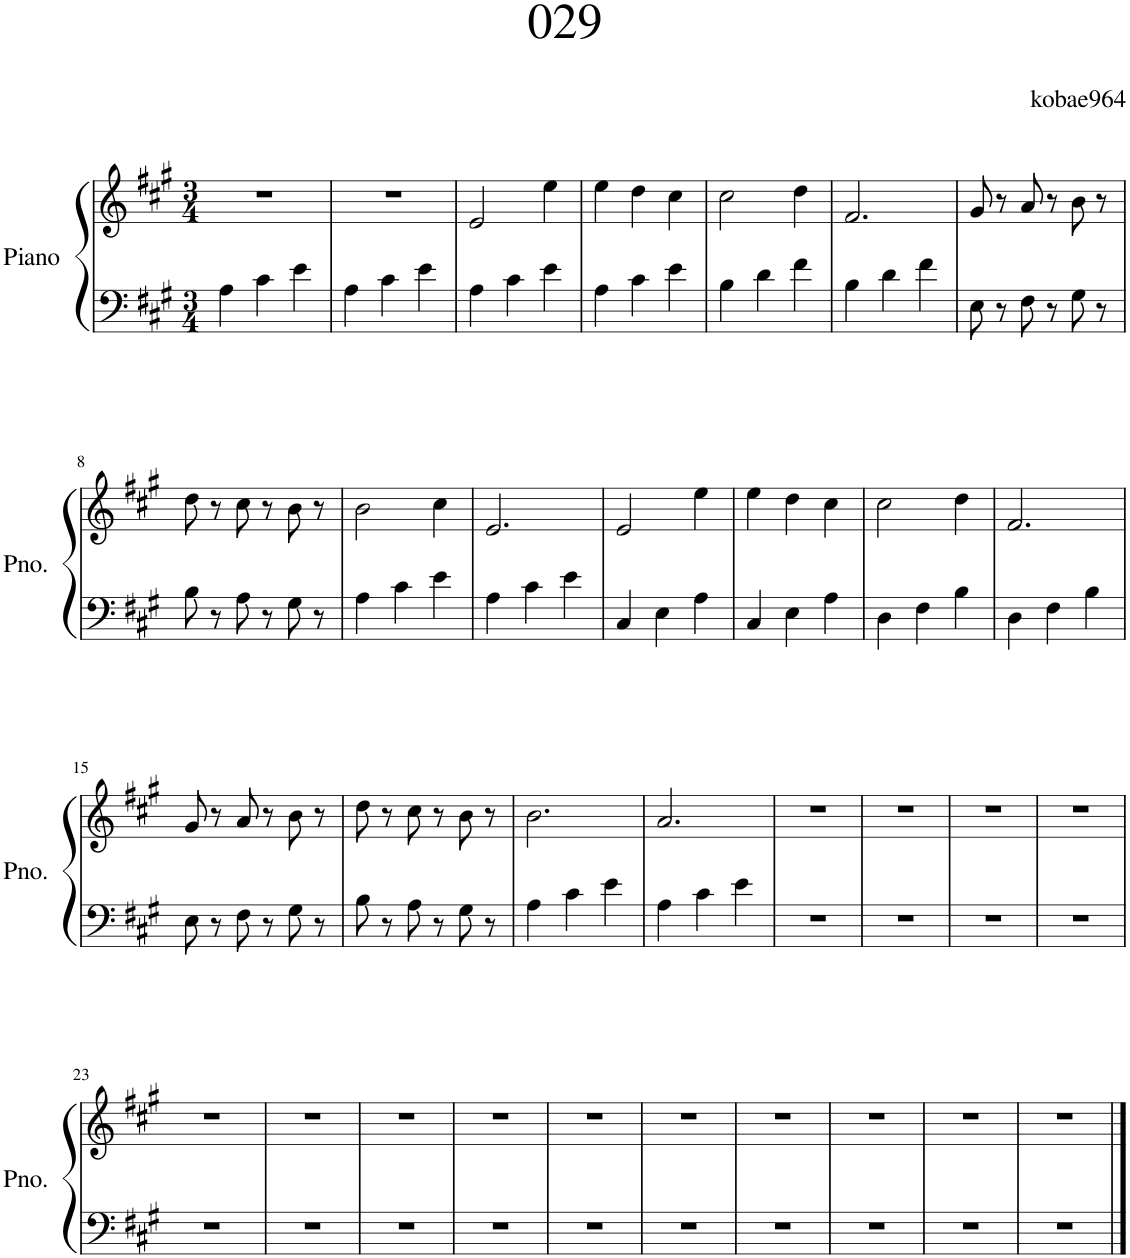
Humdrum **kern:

**kern	**kern
*part1	*part1
*staff2	*staff1
*I"Piano	*
*I'Pno.	*
*clefF4	*clefG2
*k[f#c#g#]	*k[f#c#g#]
*M3/4	*M3/4
=1	=1
4A\	2.r
4c#\	.
4e\	.
=2	=2
4A\	2.r
4c#\	.
4e\	.
=3	=3
4A\	2e/
4c#\	.
4e\	4ee\
=4	=4
4A\	4ee\
4c#\	4dd\
4e\	4cc#\
=5	=5
4B\	2cc#\
4d\	.
4f#\	4dd\
=6	=6
4B\	2.f#/
4d\	.
4f#\	.
=7	=7
8E\	8g#/
8r	8r
8F#\	8a/
8r	8r
8G#\	8b\
8r	8r
!!LO:LB:g=z
=8	=8
8B\	8dd\
8r	8r
8A\	8cc#\
8r	8r
8G#\	8b\
8r	8r
=9	=9
4A\	2b\
4c#\	.
4e\	4cc#\
=10	=10
4A\	2.e/
4c#\	.
4e\	.
=11	=11
4C#/	2e/
4E\	.
4A\	4ee\
=12	=12
4C#/	4ee\
4E\	4dd\
4A\	4cc#\
=13	=13
4D\	2cc#\
4F#\	.
4B\	4dd\
=14	=14
4D\	2.f#/
4F#\	.
4B\	.
!!LO:LB:g=z
=15	=15
8E\	8g#/
8r	8r
8F#\	8a/
8r	8r
8G#\	8b\
8r	8r
=16	=16
8B\	8dd\
8r	8r
8A\	8cc#\
8r	8r
8G#\	8b\
8r	8r
=17	=17
4A\	2.b\
4c#\	.
4e\	.
=18	=18
4A\	2.a/
4c#\	.
4e\	.
=19	=19
2.r	2.r
=20	=20
2.r	2.r
=21	=21
2.r	2.r
=22	=22
2.r	2.r
!!LO:LB:g=z
=23	=23
2.r	2.r
=24	=24
2.r	2.r
=25	=25
2.r	2.r
=26	=26
2.r	2.r
=27	=27
2.r	2.r
=28	=28
2.r	2.r
=29	=29
2.r	2.r
=30	=30
2.r	2.r
=31	=31
2.r	2.r
=32	=32
2.r	2.r
==	==
*-	*-
